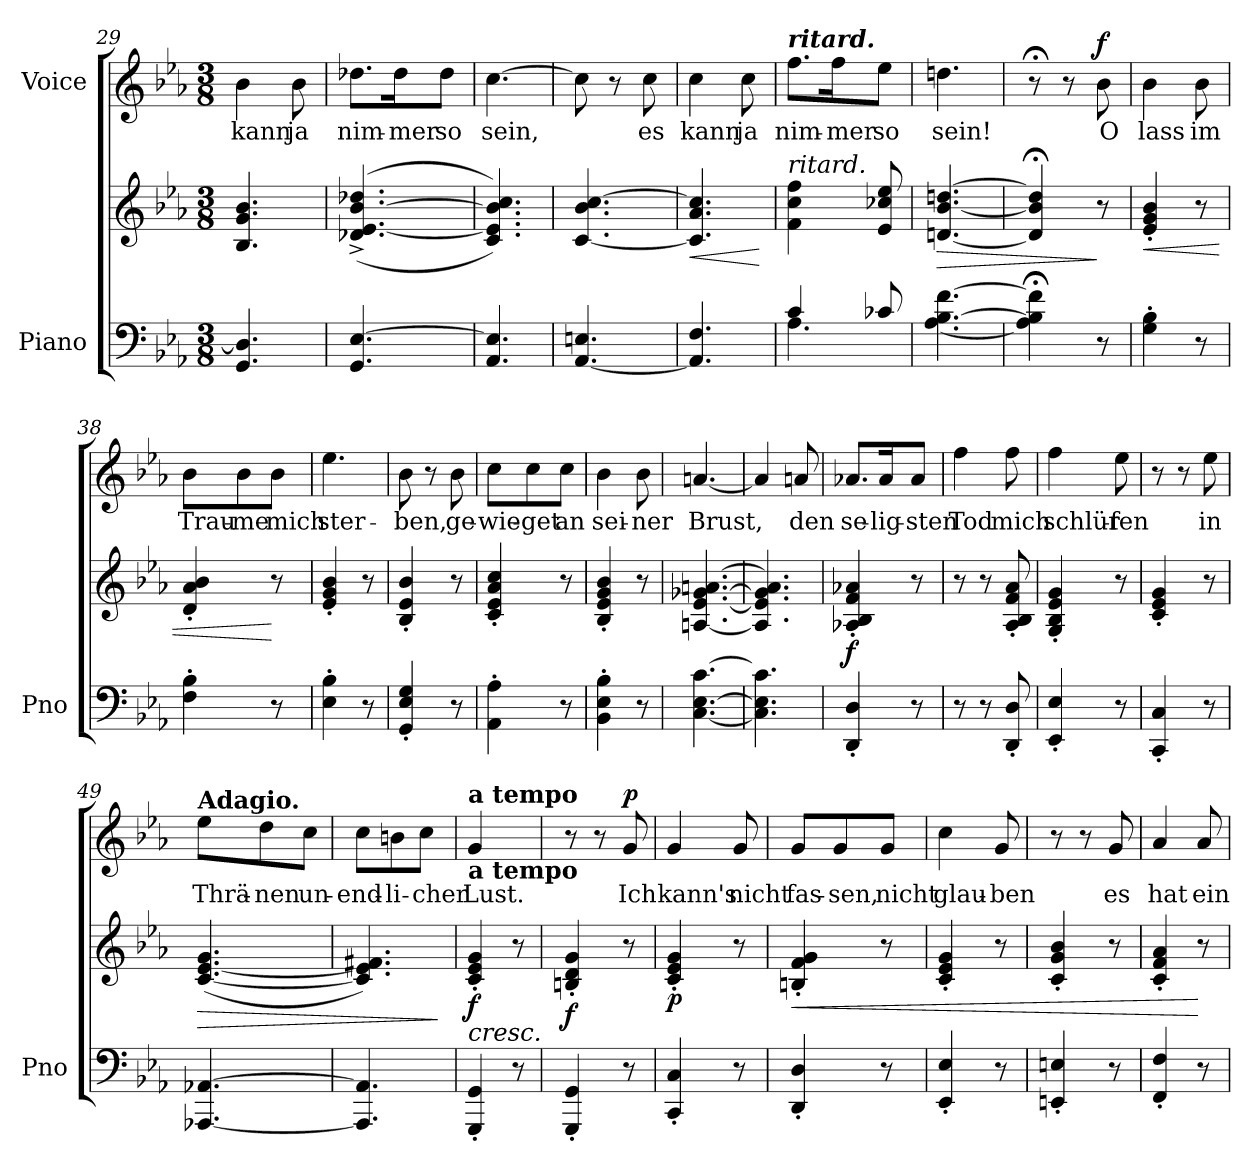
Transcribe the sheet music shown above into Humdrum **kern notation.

**kern	**kern	**dynam	**kern	**text	**dynam
*part2	*part2	*part2	*part1	*part1	*part1
*staff3	*staff2	*staff2/3	*staff1	*staff1	*staff1
*I"Piano	*	*	*I"Voice	*	*
*I'Pno	*	*	*	*	*
*clefF4	*clefG2	*	*clefG2	*	*
*k[b-e-a-]	*k[b-e-a-]	*	*k[b-e-a-]	*	*
*M3/8	*M3/8	*	*M3/8	*	*
=29	=29	=29	=29	=29	=29
!	!	!	!	!LO:LY:b	!
4.GG/ 4.D/]	4.B-/ 4.g/ 4.b-/	.	4b-\	kann	.
!	!	!	!	!LO:LY:b	!
.	.	.	8b-\	ja	.
=30	=30	=30	=30	=30	=30
!	!	!	!	!LO:LY:b	!
4.GG/ [4.E-/	(>(>4.d-X/^ [4.e-/^ [4.b-/^ 4.dd-X/^	.	8.dd-X\L	nim-	.
!	!	!	!	!LO:LY:b	!
.	.	.	16dd-\K	-mer	.
!	!	!	!	!LO:LY:b	!
.	.	.	8dd-\J	so	.
=31	=31	=31	=31	=31	=31
!	!	!	!	!LO:LY:b	!
4.AA-/ 4.E-/]	4.c/ 4.e-/] 4.b-/] 4.cc/))	.	[4.cc\	sein,	.
!!LO:LB:g=z
=32	=32	=32	=32	=32	=32
[4.AA-/ 4.En/	[4.c/ 4.b-/ [4.cc/	.	8cc\]	.	.
.	.	.	8r	.	.
!	!	!	!	!LO:LY:b	!
.	.	.	8cc\	es	.
=33	=33	=33	=33	=33	=33
!	!	!LO:HP:b	!	!LO:LY:b	!
4.AA-/] 4.F/	4.c/] 4.a-/ 4.cc/]	<	4cc\	kann	.
!	!	!	!	!LO:LY:b	!
.	.	.	8cc\	ja	.
.	.	[	.	.	.
=34	=34	=34	=34	=34	=34
*^	*	*	*	*	*
!	!	!	!	!LO:TX:a:Bi:t=ritard.	!	!
!	!	!LO:TX:a:i:t=ritard.	!	!	!	!
!	!	!	!	!	!LO:LY:b	!
4c/	4.A-\	4f\ 4cc\ 4ff\	.	8.ff\L	nim-	.
!	!	!	!	!	!LO:LY:b	!
.	.	.	.	16ff\K	-mer	.
!	!	!	!	!	!LO:LY:b	!
8c-X/	.	8e-/ 8cc-X/ 8ee-/	.	8ee-\J	so	.
*v	*v	*	*	*	*	*
=35	=35	=35	=35	=35	=35
!	!	!LO:HP:b	!	!LO:LY:b	!
[4.A-\ [4.B-\ [4.f\	[4.dn/ [4.b-/ [4.ddn/	>	4.ddn\	sein!	.
=36	=36	=36	=36	=36	=36
4A-\]; 4B-\]; 4f\];	4d/];< 4b-/];< 4dd/];<	.	8r;<	.	.
.	.	.	8r	.	.
!	!	!	!	!LO:LY:b	!LO:DY:a
8r	8r	]	8b-\	O	f
=37	=37	=37	=37	=37	=37
!	!	!LO:HP:b	!	!LO:LY:b	!
4G\' 4B-\'	4e-/' 4g/' 4b-/'	<	4b-\	lass	.
!	!	!	!	!LO:LY:b	!
8r	8r	.	8b-\	im	.
=38	=38	=38	=38	=38	=38
!	!	!	!	!LO:LY:b	!
4F\' 4B-\'	4d/' 4a-/' 4b-/'	.	8b-\L	Trau-	.
!	!	!	!	!LO:LY:b	!
.	.	.	8b-\	-me	.
!	!	!	!	!LO:LY:b	!
8r	8r	[	8b-\J	mich	.
=39	=39	=39	=39	=39	=39
!	!	!	!	!LO:LY:b	!
4E-\' 4B-\'	4e-/' 4g/' 4b-/'	.	4.ee-\	ster-	.
8r	8r	.	.	.	.
=40	=40	=40	=40	=40	=40
!	!	!	!	!LO:LY:b	!
4GG/' 4E-/' 4G/'	4B-/' 4e-/' 4b-/'	.	8b-\	-ben,	.
.	.	.	8r	.	.
!	!	!	!	!LO:LY:b	!
8r	8r	.	8b-\	ge-	.
=41	=41	=41	=41	=41	=41
!	!	!	!	!LO:LY:b	!
4AA-\' 4A-\'	4c/' 4e-/' 4a-/' 4cc/'	.	8cc\L	-wie-	.
!	!	!	!	!LO:LY:b	!
.	.	.	8cc\	-get	.
!	!	!	!	!LO:LY:b	!
8r	8r	.	8cc\J	an	.
=42	=42	=42	=42	=42	=42
!	!	!	!	!LO:LY:b	!
4BB-\' 4E-\' 4B-\'	4B-/' 4e-/' 4g/' 4b-/'	.	4b-\	sei-	.
!	!	!	!	!LO:LY:b	!
8r	8r	.	8b-\	-ner	.
!!LO:PB:g=z
=43	=43	=43	=43	=43	=43
!	!	!	!	!LO:LY:b	!
[4.C\ [4.E-\ [4.c\	[4.An/ [4.e-/ [4.g-X/ [4.an/	.	[4.an/	Brust,	.
=44	=44	=44	=44	=44	=44
4.C\] 4.E-\] 4.c\]	4.A/] 4.e-/] 4.g-/] 4.a/]	.	4a/]	.	.
!	!	!	!	!LO:LY:b	!
.	.	.	8an/	den	.
=45	=45	=45	=45	=45	=45
!	!	!LO:DY:b	!	!LO:LY:b	!
4DD/' 4D/'	4A-X/' 4B-/' 4f/' 4a-X/'	f	8.a-X/L	se-	.
!	!	!	!	!LO:LY:b	!
.	.	.	16a-/K	-lig-	.
!	!	!	!	!LO:LY:b	!
8r	8r	.	8a-/J	-sten	.
=46	=46	=46	=46	=46	=46
!	!	!	!	!LO:LY:b	!
8r	8r	.	4ff\	Tod	.
8r	8r	.	.	.	.
!	!	!	!	!LO:LY:b	!
8DD/' 8D/'	8A-/' 8B-/' 8f/' 8a-/'	.	8ff\	mich	.
=47	=47	=47	=47	=47	=47
!	!	!	!	!LO:LY:b	!
4EE-/' 4E-/'	4G/' 4B-/' 4e-/' 4g/'	.	4ff\	schlür-	.
!	!	!	!	!LO:LY:b	!
8r	8r	.	8ee-\	-fen	.
=48	=48	=48	=48	=48	=48
4CC/' 4C/'	4c/' 4e-/' 4g/'	.	8r	.	.
.	.	.	8r	.	.
!	!	!	!	!LO:LY:b	!
8r	8r	.	8ee-\	in	.
=49	=49	=49	=49	=49	=49
!	!	!	!LO:TX:a:B:t=Adagio.	!	!
!	!	!LO:HP:b	!	!LO:LY:b	!
[4.AAA-X/ [4.AA-X/	(>[4.c/ [4.e-/ 4.g/	>	8ee-\L	Thrä-	.
!	!	!	!	!LO:LY:b	!
.	.	.	8dd\	-nen	.
!	!	!	!	!LO:LY:b	!
.	.	.	8cc\J	un-	.
=50	=50	=50	=50	=50	=50
*	*	*	*MM70	*	*
!	!	!	!	!LO:LY:b	!
4.AAA-/] 4.AA-/]	4.c/] 4.e-/] 4.f#X/)	.	8cc\L	-end-	.
!	!	!	!	!LO:LY:b	!
.	.	.	8bn\	-li-	.
!	!	!	!	!LO:LY:b	!
.	.	.	8cc\J	-cher	.
.	.	]	.	.	.
=51	=51	=51	=51	=51	=51
!	!	!	!LO:TX:a:B:t=a tempo	!	!
!	!	!	!LO:TX:b:B:t=a tempo	!	!
!	!	!LO:HP:b	!	!LO:LY:b	!
!	!	!LO:DY:n=1:b	!	!	!
4GGG/' 4GG/'	4c/' 4e-/' 4g/'	< f	4g/	Lust.	.
8r	8r	.	8ryy	.	.
=52	=52	=52	=52	=52	=52
!	!	!LO:DY:b	!	!	!
4GGG/' 4GG/'	4Bn/' 4d/' 4g/'	f	8r	.	.
.	.	.	8r	.	.
!	!	!	!	!LO:LY:b	!LO:DY:a
8r	8r	[	8g/	Ich	p
=53	=53	=53	=53	=53	=53
!	!	!LO:DY:b	!	!LO:LY:b	!
4CC/' 4C/'	4c/' 4e-/' 4g/'	p	4g/	kann's	.
!	!	!	!	!LO:LY:b	!
8r	8r	.	8g/	nicht	.
!!LO:LB:g=z
=54	=54	=54	=54	=54	=54
!	!	!LO:HP:b	!	!LO:LY:b	!
4DD/' 4D/'	4Bn/' 4f/' 4g/'	<	8g/L	fas-	.
!	!	!	!	!LO:LY:b	!
.	.	.	8g/	-sen,	.
!	!	!	!	!LO:LY:b	!
8r	8r	.	8g/J	nicht	.
=55	=55	=55	=55	=55	=55
!	!	!	!	!LO:LY:b	!
4EE-/' 4E-/'	4c/' 4e-/' 4g/'	.	4cc\	glau-	.
!	!	!	!	!LO:LY:b	!
8r	8r	.	8g/	-ben	.
=56	=56	=56	=56	=56	=56
4EEn/' 4En/'	4c/' 4g/' 4b-/'	.	8r	.	.
.	.	.	8r	.	.
!	!	!	!	!LO:LY:b	!
8r	8r	.	8g/	es	.
=57	=57	=57	=57	=57	=57
!	!	!	!	!LO:LY:b	!
4FF/' 4F/'	4c/' 4f/' 4a-/'	.	4a-/	hat	.
!	!	!	!	!LO:LY:b	!
8r	8r	[	8a-/	ein	.
=	=	=	=	=	=
*-	*-	*-	*-	*-	*-
